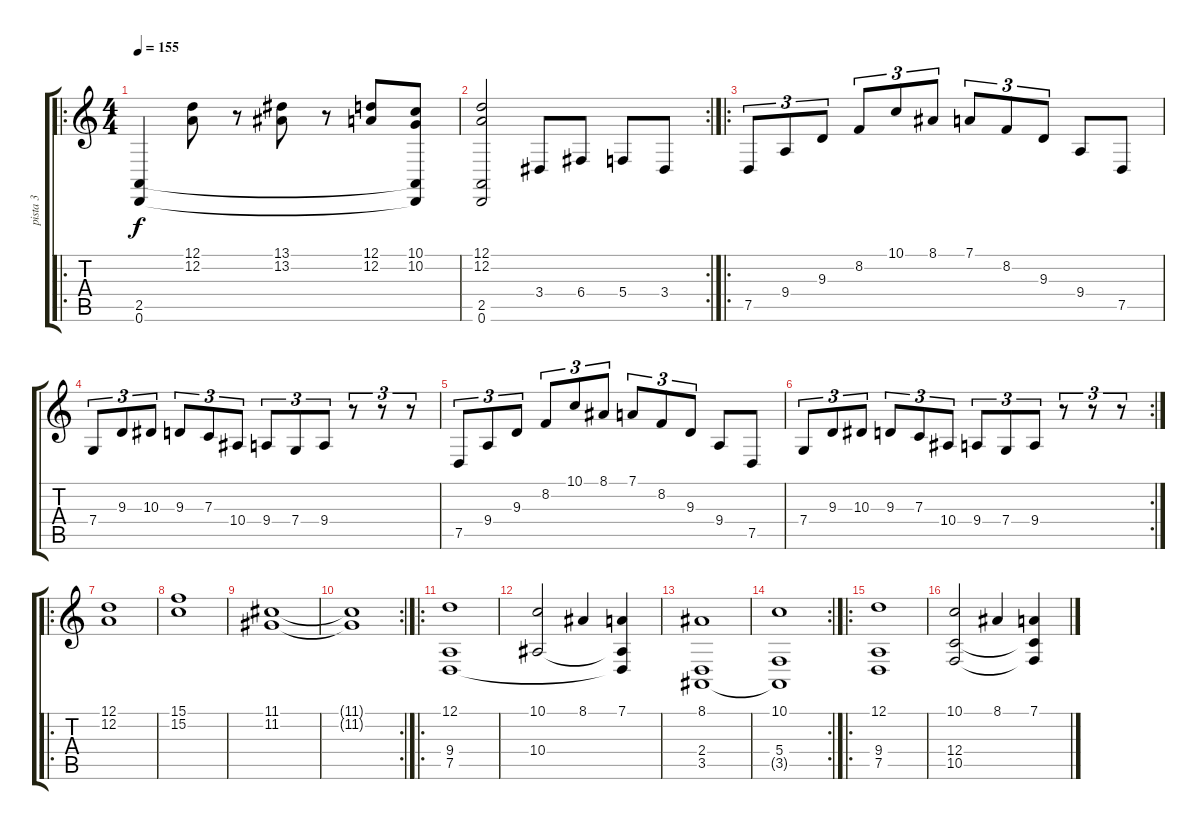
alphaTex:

\track ("pista 3" "pista 3") {instrument stringensemble1}
\staff {score tabs}
\tuning (D4 A3 F3 C3 G2 D2) {hide}
\ro
\ts (4 4)
\tempo 155
\clef g2
\ks c
(2.5 0.6).4{dy f} (12.1 12.2).8 r.8 (13.1 13.2).8 r.8 (12.1 12.2).8 (10.1 10.2 2.5{t} 0.6{t}).8 |
\rc 2
(12.1 12.2 2.5 0.6).2 3.4.8 6.4.8 5.4.8 3.4.8 |
\ro
7.5.8{tu (3 2)} 9.4.8{tu (3 2)} 9.3.8{tu (3 2)} 8.2.8{tu (3 2)} 10.1.8{tu (3 2)} 8.1.8{tu (3 2)} 7.1.8{tu (3 2)} 8.2.8{tu (3 2)} 9.3.8{tu (3 2)} 9.4.8 7.5.8 |
7.4.8{tu (3 2)} 9.3.8{tu (3 2)} 10.3.8{tu (3 2)} 9.3.8{tu (3 2)} 7.3.8{tu (3 2)} 10.4.8{tu (3 2)} 9.4.8{tu (3 2)} 7.4.8{tu (3 2)} 9.4.8{tu (3 2)} r.8{tu (3 2)} r.8{tu (3 2)} r.8{tu (3 2)} |
7.5.8{tu (3 2)} 9.4.8{tu (3 2)} 9.3.8{tu (3 2)} 8.2.8{tu (3 2)} 10.1.8{tu (3 2)} 8.1.8{tu (3 2)} 7.1.8{tu (3 2)} 8.2.8{tu (3 2)} 9.3.8{tu (3 2)} 9.4.8 7.5.8 |
\rc 2
7.4.8{tu (3 2)} 9.3.8{tu (3 2)} 10.3.8{tu (3 2)} 9.3.8{tu (3 2)} 7.3.8{tu (3 2)} 10.4.8{tu (3 2)} 9.4.8{tu (3 2)} 7.4.8{tu (3 2)} 9.4.8{tu (3 2)} r.8{tu (3 2)} r.8{tu (3 2)} r.8{tu (3 2)} |
\ro
(12.1 12.2).1 |
(15.1 15.2).1 |
(11.1 11.2).1 |
\rc 2
(11.1{t} 11.2{t}).1 |
\ro
(12.1 9.4 7.5).1 |
(10.1 10.4).2 8.1.4 (7.1 10.4{t} 7.5{t}).4 |
(8.1 2.4 3.5).1 |
\rc 2
(10.1 5.4 3.5{t}).1 |
\ro
(12.1 9.4 7.5).1 |
(10.1 12.4 10.5).2 8.1.4 (7.1 12.4{t} 10.5{t}).4
